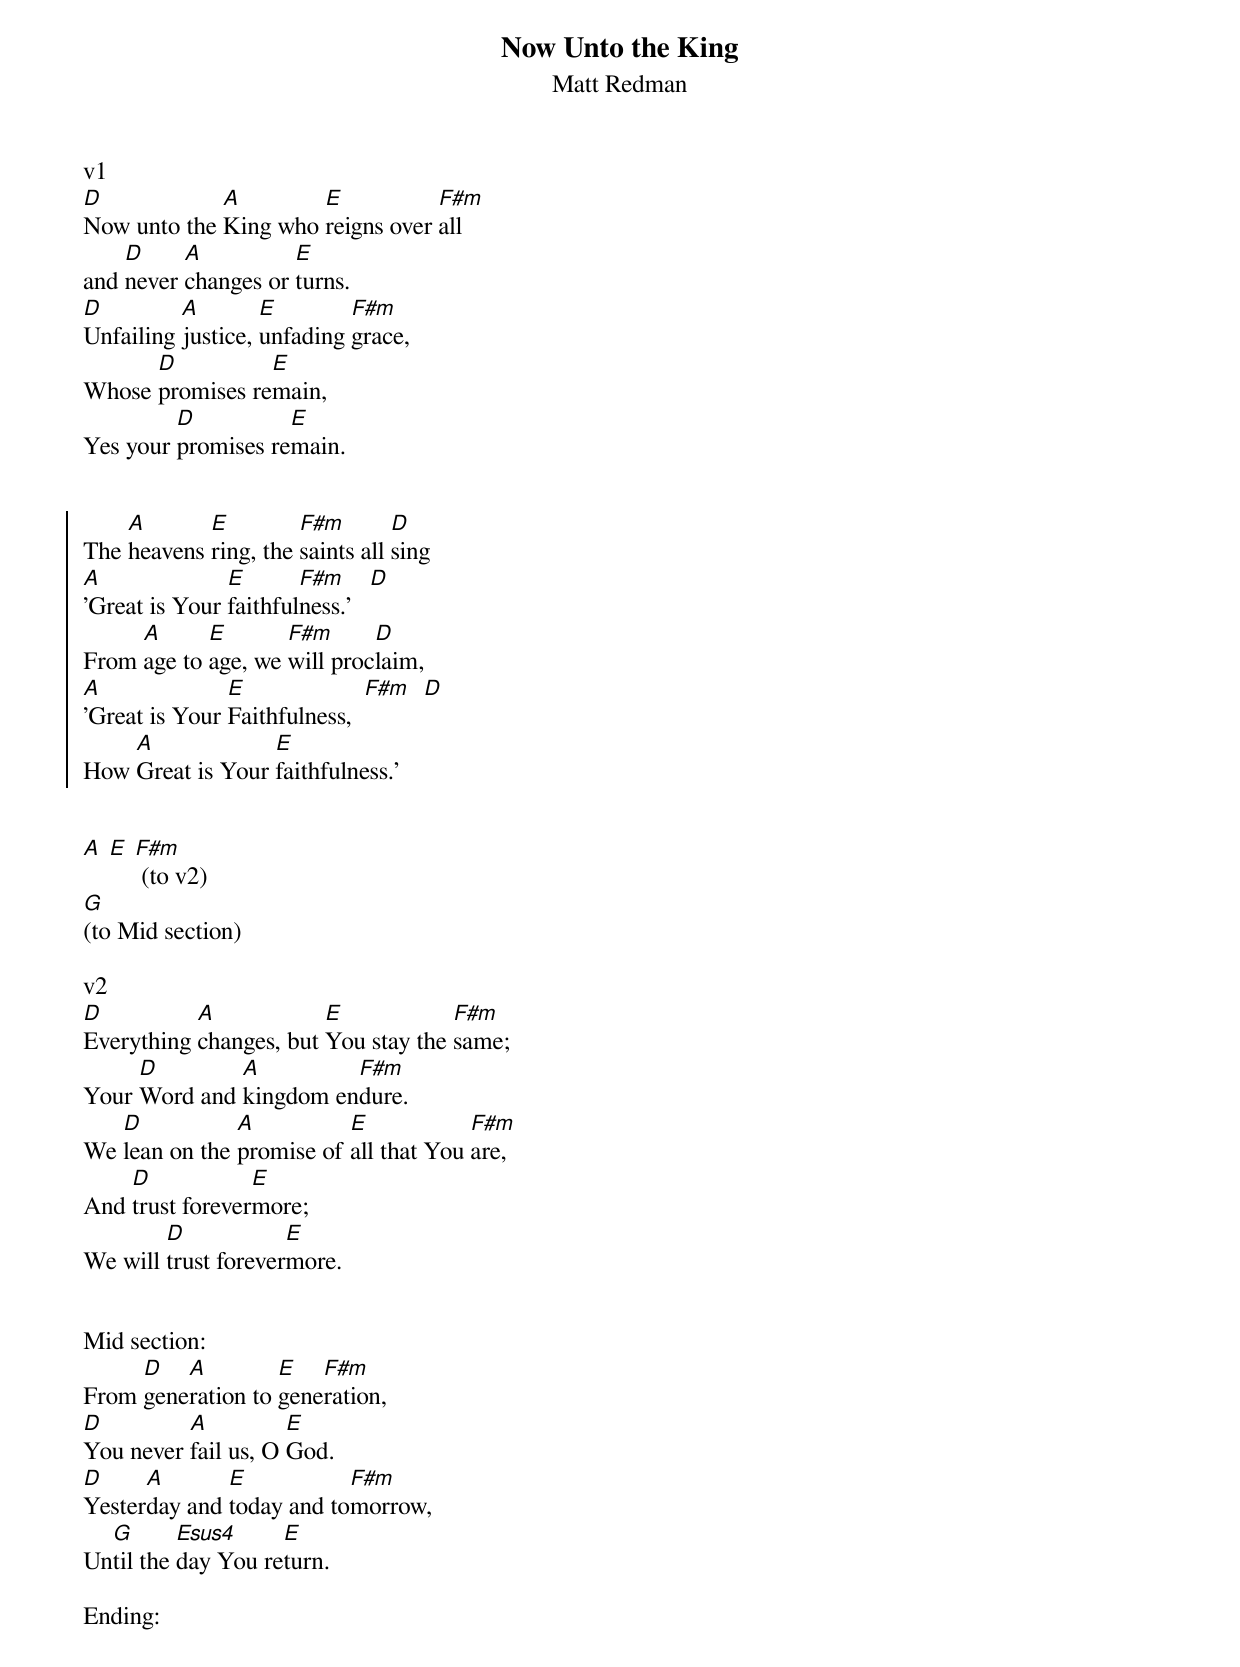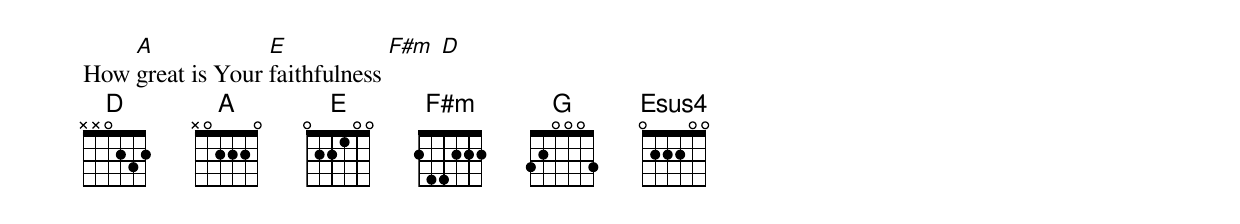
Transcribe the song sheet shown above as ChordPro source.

{t: Now Unto the King}
{st: Matt Redman}
v1
[D]Now unto the [A]King who [E]reigns over [F#m]all
and [D]never [A]changes or [E]turns.
[D]Unfailing [A]justice, [E]unfading [F#m]grace,
Whose [D]promises re[E]main,
Yes your [D]promises re[E]main.


{soc}
The [A]heavens [E]ring, the [F#m]saints all [D]sing
[A]'Great is Your [E]faithful[F#m]ness.'   [D]
From [A]age to [E]age, we [F#m]will proc[D]laim,
[A]'Great is Your [E]Faithfulness,  [F#m]  [D]
How [A]Great is Your [E]faithfulness.'

{eoc}

[A] [E] [F#m] (to v2)
[G](to Mid section)

v2
[D]Everything [A]changes, but [E]You stay the [F#m]same;
Your [D]Word and [A]kingdom en[F#m]dure.
We [D]lean on the [A]promise of [E]all that You [F#m]are,
And [D]trust forever[E]more;
We will [D]trust forever[E]more.


Mid section:
From [D]gene[A]ration to [E]gene[F#m]ration,
[D]You never [A]fail us, O [E]God.
[D]Yester[A]day and [E]today and to[F#m]morrow,
Un[G]til the [Esus4]day You re[E]turn.

Ending:
How [A]great is Your [E]faithfulness [F#m] [D]
